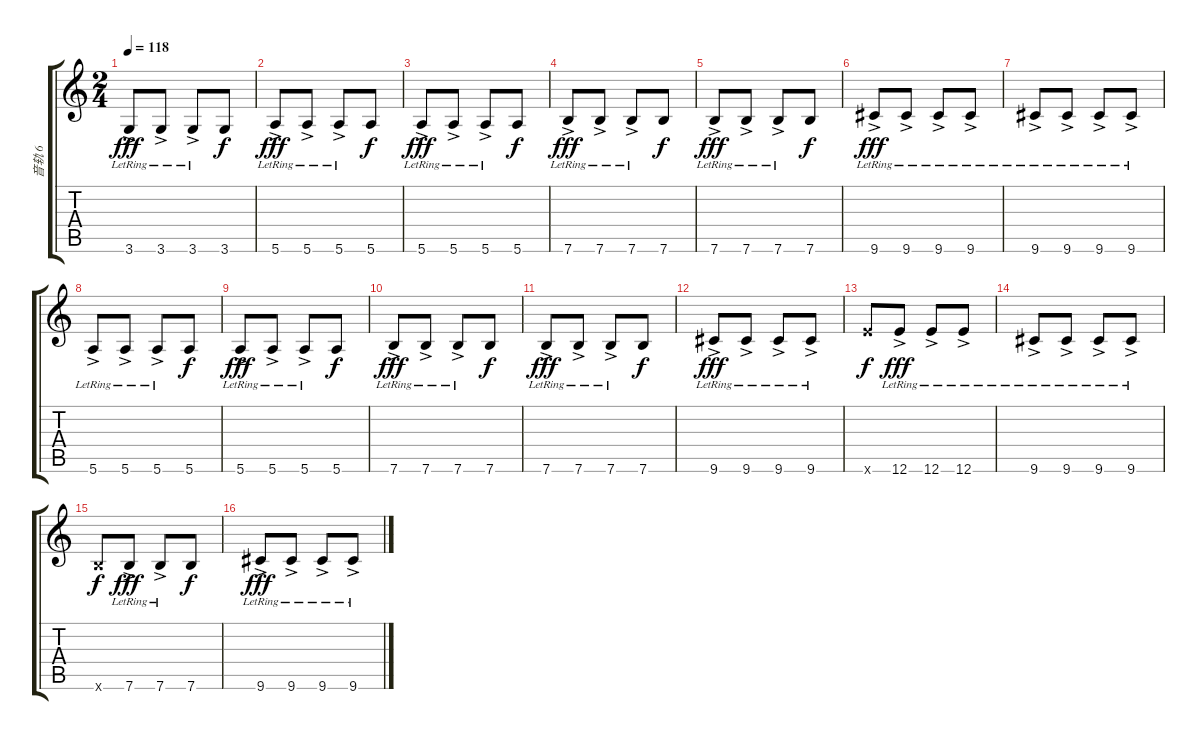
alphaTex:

\track ("音轨 6" "音轨 6") {instrument electricbassfinger}
\staff {score tabs}
\tuning (E4 B3 G3 D3 A2 E2) {hide}
\ts (2 4)
\tempo 118
\clef g2
\ks c
3.6{ac lr}.8{dy fff} 3.6{ac lr}.8 3.6{ac lr}.8 3.6.8{dy f} |
5.6{ac lr}.8{dy fff} 5.6{ac lr}.8 5.6{ac lr}.8 5.6.8{dy f} |
5.6{ac lr}.8{dy fff} 5.6{ac lr}.8 5.6{ac lr}.8 5.6.8{dy f} |
7.6{ac lr}.8{dy fff} 7.6{ac lr}.8 7.6{ac lr}.8 7.6.8{dy f} |
7.6{ac lr}.8{dy fff} 7.6{ac lr}.8 7.6{ac lr}.8 7.6.8{dy f} |
9.6{ac lr}.8{dy fff} 9.6{ac lr}.8 9.6{ac lr}.8 9.6{ac lr}.8 |
9.6{ac lr}.8 9.6{ac lr}.8 9.6{ac lr}.8 9.6{ac lr}.8 |
5.6{ac lr}.8 5.6{ac lr}.8 5.6{ac lr}.8 5.6.8{dy f} |
5.6{ac lr}.8{dy fff} 5.6{ac lr}.8 5.6{ac lr}.8 5.6.8{dy f} |
7.6{ac lr}.8{dy fff} 7.6{ac lr}.8 7.6{ac lr}.8 7.6.8{dy f} |
7.6{ac lr}.8{dy fff} 7.6{ac lr}.8 7.6{ac lr}.8 7.6.8{dy f} |
9.6{ac lr}.8{dy fff} 9.6{ac lr}.8 9.6{ac lr}.8 9.6{ac lr}.8 |
12.6{x}.8{dy f} 12.6{ac lr}.8{dy fff} 12.6{ac lr}.8 12.6{ac lr}.8 |
9.6{ac lr}.8 9.6{ac lr}.8 9.6{ac lr}.8 9.6{ac lr}.8 |
7.6{x}.8{dy f} 7.6{ac lr}.8{dy fff} 7.6{ac lr}.8 7.6.8{dy f} |
9.6{ac lr}.8{dy fff} 9.6{ac lr}.8 9.6{ac lr}.8 9.6{ac lr}.8
